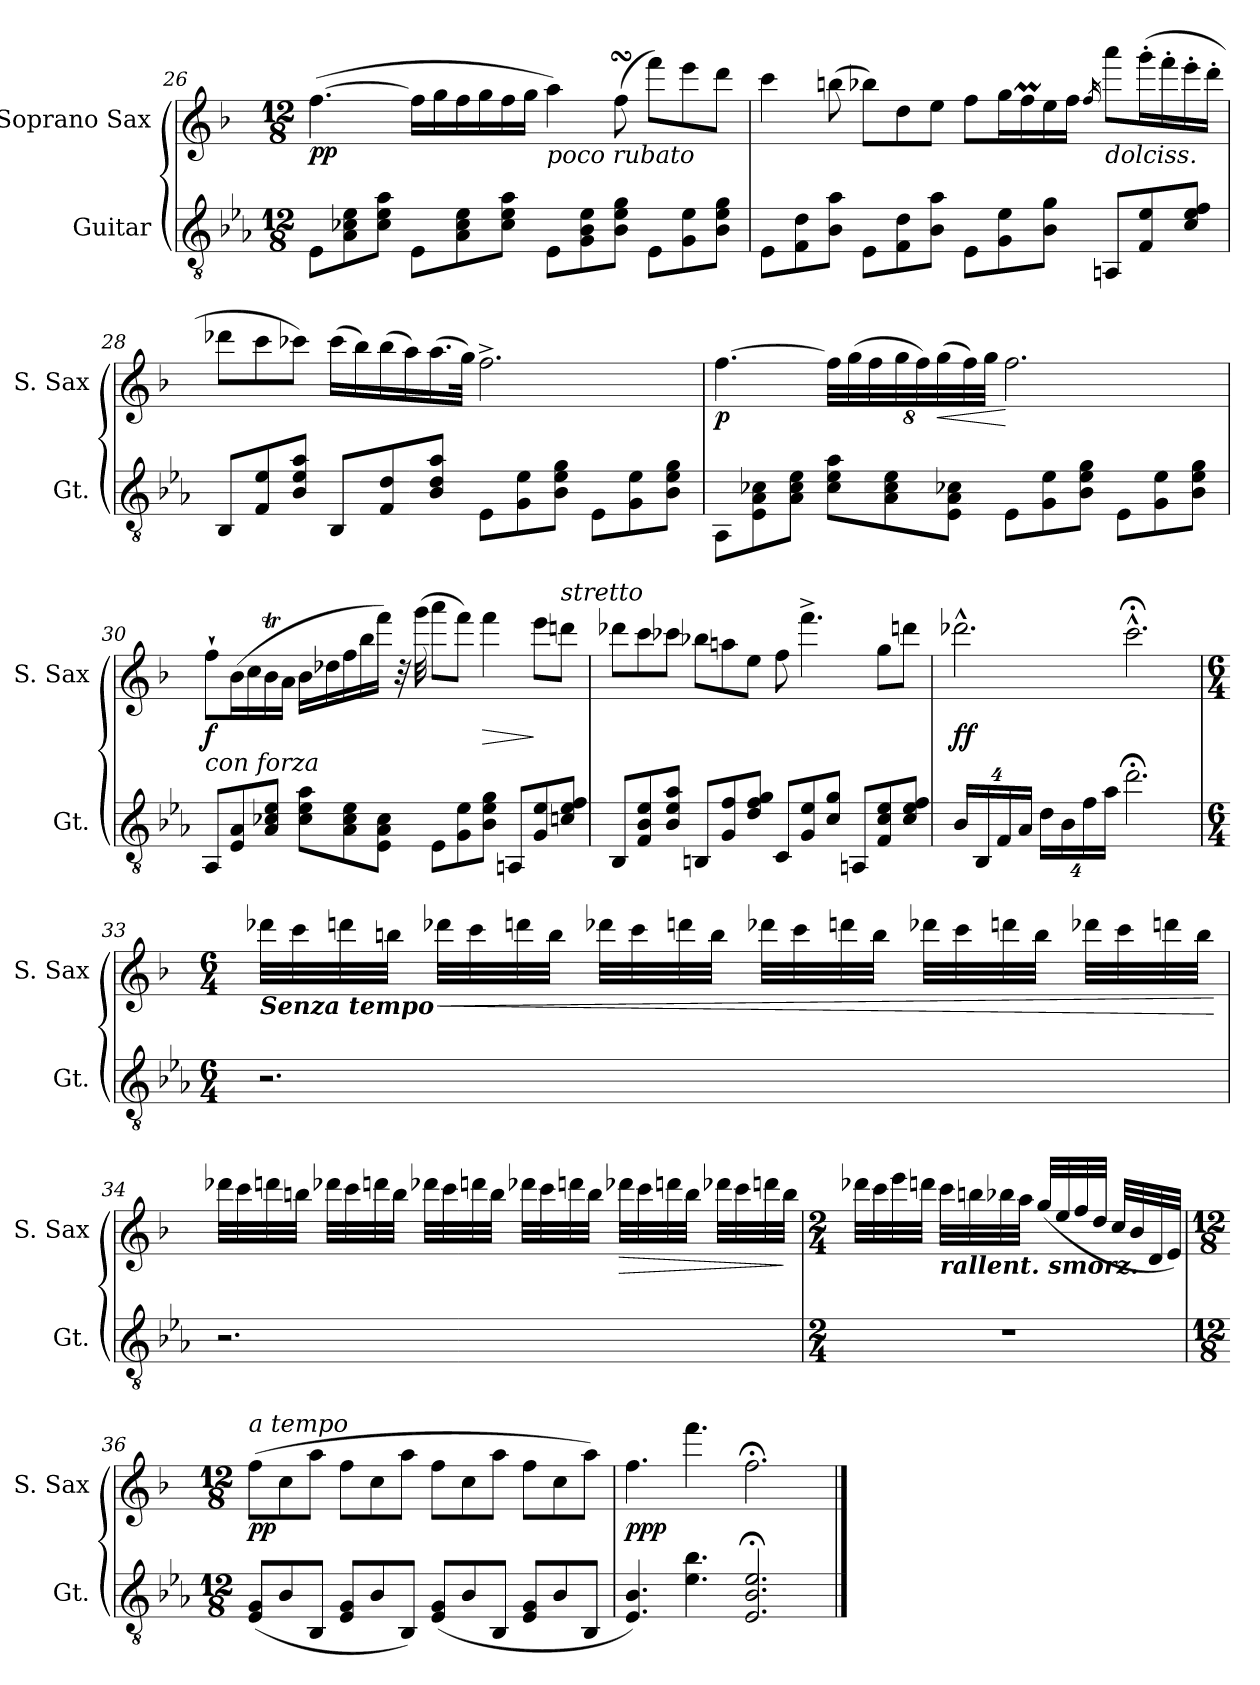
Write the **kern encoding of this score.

**kern	**kern	**dynam
*part2	*part1	*part1
*staff2	*staff1	*staff1
*I"Guitar	*I"Soprano Sax	*
*I'Gt.	*I'S. Sax	*
!!LO:PB:g=z
*clefGv2	*clefG2	*
*	*ITrd1c2	*
*k[b-e-a-]	*k[b-e-a-]	*
*M12/8	*M12/8	*
=26	=26	=26
!	!	!LO:DY:b
8E-\L	(>[4.ee-\	pp
8A-\ 8c-X\ 8e-\	.	.
8c-\ 8e-\ 8a-\J	.	.
8E-\L	16ee-\LL]	.
.	16ff\	.
8A-\ 8c-\ 8e-\	16ee-\	.
.	16ff\	.
8c-\ 8e-\ 8a-\J	16ee-\	.
.	16ff\JJ	.
!	!LO:TX:b:i:t=poco rubato	!
8E-\L	4gg\)	.
8G\ 8B-\ 8e-\	.	.
8B-\ 8e-\ 8g\J	(>8ee-sSSs\	.
8E-\L	8eee-\L)	.
8G\ 8e-\	8ddd\	.
8B-\ 8e-\ 8g\J	8ccc\J	.
!!LO:LB:g=z
=27	=27	=27
8E-\L	4bb-\	.
8F\ 8d\	.	.
8B-\ 8a-\J	(>8aan\	.
8E-\L	8aa-X\L)	.
8F\ 8d\	8cc\	.
8B-\ 8a-\J	8dd\J	.
8E-\L	8ee-\L	.
8G\ 8e-\	16ff\L	.
.	16ee-M\	.
8B-\ 8g\J	16dd\	.
.	16ee-\JJ	.
.	16qee-/	.
!	!LO:TX:b:i:t=dolciss.	!
8AAn/L	8ggg\L	.
8F/ 8e-/	(>16fff'\L	.
.	16eee-'\	.
8c/ 8e-/ 8f/J	16ddd'\	.
.	16ccc'\JJ	.
!!LO:LB:g=z
=28	=28	=28
8BB-/L	8ccc-X\L	.
8F/ 8e-/	8bb-\	.
8B-/ 8e-/ 8a-/J	8bb--X\J)	.
8BB-/L	(>16bb--\LL	.
.	16aa-\)	.
8F/ 8d/	(>16aa-\	.
.	16gg\)	.
8B-/ 8d/ 8a-/J	(>16.gg\	.
.	32ff\JJk)	.
8E-\L	2.ee-^\	.
8G\ 8e-\	.	.
8B-\ 8e-\ 8g\J	.	.
8E-\L	.	.
8G\ 8e-\	.	.
8B-\ 8e-\ 8g\J	.	.
!!LO:LB:g=z
=29	=29	=29
!	!	!LO:DY:b
8AA-\L	[4.ee-\	p
8E-\ 8A-\ 8c-X\	.	.
8A-\ 8c-\ 8e-\J	.	.
8c-\ 8e-\ 8a-\L	64%3ee-\LL]	.
.	(>64%3ff\	.
.	64%3ee-\	.
8A-\ 8c-\ 8e-\	.	.
.	64%3ff\	.
.	64%3ee-\)	.
!	!	!LO:HP:b
.	(>64%3ff\	<
8E-\ 8A-\ 8c-X\J	.	.
.	64%3ee-\)	.
.	64%3ff\JJ	.
8E-\L	2.ee-\	[
8G\ 8e-\	.	.
8B-\ 8e-\ 8g\J	.	.
8E-\L	.	.
8G\ 8e-\	.	.
8B-\ 8e-\ 8g\J	.	.
!!LO:PB:g=z
=30	=30	=30
!	!LO:TX:b:i:t=con forza	!
!	!	!LO:DY:b
8AA-/L	8ee-`\L	f
8E-/ 8A-/	(>16a-\L	.
.	16b-\	.
8A-/ 8c-X/ 8e-/J	16a-T\	.
.	16g\JJ	.
8c-\ 8e-\ 8a-\L	16a-\LL	.
.	16cc-X\	.
8A-\ 8c-\ 8e-\	16ee-\	.
.	16aa-\	.
8E-\ 8A-\ 8c-\J	16eee-\JJ)	.
.	32r	.
.	(>32fff\	.
8E-\L	8ggg\L	.
8G\ 8e-\	8eee-\J)	.
!	!	!LO:HP:b
8B-\ 8e-\ 8g\J	4eee-\	>
8AAn/L	.	.
8G/ 8e-/	8ddd\L	]
!	!LO:TX:a:i:t=stretto	!
8cn/ 8e-/ 8f/J	8cccn\J	.
=31	=31	=31
8BB-/L	8ccc-X\L	.
8F/ 8B-/ 8e-/	8bb-\	.
8B-/ 8e-/ 8a-/J	8bb--X\J	.
8BBn/L	8aa-X\L	.
8G/ 8f/	8ggn\	.
8d/ 8f/ 8g/J	8dd\J	.
8C/L	8ee-\	.
8G/ 8e-/	4.eee-^\	.
8c/ 8g/J	.	.
8AAn/L	.	.
8F/ 8c/ 8e-/	8ff\L	.
8c/ 8e-/ 8f/J	8cccn\J	.
!!LO:LB:g=z
=32	=32	=32
!	!	!LO:DY:b
32%3B-/L	2.ccc-X^^\	ff
32%3BB-/	.	.
32%3F/	.	.
32%3A-/J	.	.
32%3d\L	.	.
32%3B-\	.	.
32%3f\	.	.
32%3a-\J	.	.
2.dd;<\	2.bb-;<^^\	.
=33	=33	=33
*M6/4	*M6/4	*
*	*MM35	*
!	!LO:TX:b:Bi:t=Senza tempo	!
2.r	32ccc-X\LLL	.
.	32bb-\	.
.	32cccn\	.
.	32aan\JJJ	.
*	*MM40	*
!	!	!LO:HP:b
.	32ccc-X\LLL	<
.	32bb-\	.
.	32cccn\	.
.	32aa\JJJ	.
*	*MM60	*
.	32ccc-X\LLL	.
.	32bb-\	.
.	32cccn\	.
.	32aa\JJJ	.
.	32ccc-X\LLL	.
.	32bb-\	.
.	32cccn\	.
.	32aa\JJJ	.
*	*MM70	*
.	32ccc-X\LLL	.
.	32bb-\	.
.	32cccn\	.
.	32aa\JJJ	.
.	32ccc-X\LLL	.
.	32bb-\	.
.	32cccn\	.
.	32aa\JJJ	.
.	.	[
!!LO:LB:g=z
=34	=34	=34
2.r	32ccc-X\LLL	.
.	32bb-\	.
.	32cccn\	.
.	32aan\JJJ	.
*	*MM80	*
.	32ccc-X\LLL	.
.	32bb-\	.
.	32cccn\	.
.	32aa\JJJ	.
.	32ccc-X\LLL	.
.	32bb-\	.
.	32cccn\	.
.	32aa\JJJ	.
.	32ccc-X\LLL	.
.	32bb-\	.
.	32cccn\	.
.	32aa\JJJ	.
!	!	!LO:HP:b
.	32ccc-X\LLL	>
.	32bb-\	.
.	32cccn\	.
.	32aa\JJJ	.
.	32ccc-X\LLL	.
.	32bb-\	.
.	32cccn\	.
.	32aa\JJJ	]
!!LO:LB:g=z
=35	=35	=35
*M2/4	*M2/4	*
*	*MM50	*
2r	32ccc-X\LLL	.
.	32bb-\	.
.	32ddd\	.
.	32cccn\JJJ	.
!	!LO:TX:b:Bi:t=rallent. smorz.	!
.	32bb-\LLL	.
.	32aan\	.
.	32aa-X\	.
.	32gg\JJJ	.
*	*MM35	*
.	(<32ff/LLL	.
.	32dd/	.
.	32ee-/	.
.	32cc/JJJ	.
*	*MM20	*
.	32b-/LLL	.
.	32a-/	.
.	32c/	.
.	32d/JJJ)	.
=36	=36	=36
*M12/8	*M12/8	*
*	*MM60	*
!	!LO:TX:a:i:t=a tempo	!
!	!	!LO:DY:b
(<8E-/ 8G/L	(>8ee-\L	pp
8B-/	8b-\	.
8BB-/J	8gg\J	.
8E-/ 8G/L	8ee-\L	.
8B-/	8b-\	.
8BB-/J)	8gg\J	.
(<8E-/ 8G/L	8ee-\L	.
8B-/	8b-\	.
8BB-/J	8gg\J	.
8E-/ 8G/L	8ee-\L	.
8B-/	8b-\	.
8BB-/J	8gg\J)	.
=37	=37	=37
!	!	!LO:DY:b
4.E-/ 4.B-/)	4.ee-\	ppp
4.e-\ 4.b-\	4.eee-\	.
2.E-/;< 2.B-/;< 2.e-/;<	2.ee-;<\	.
==	==	==
*-	*-	*-
